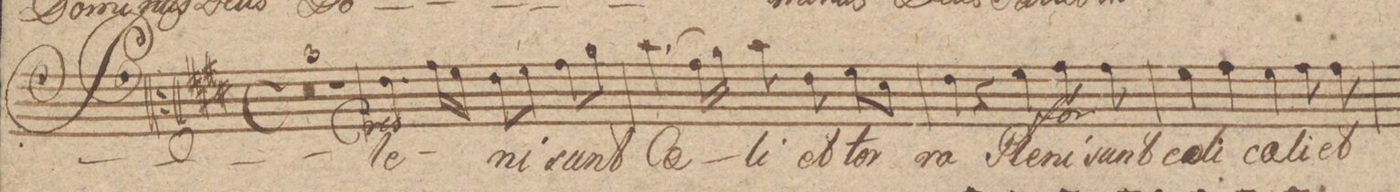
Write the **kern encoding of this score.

**kern	**text	**dynam
*I"Alto	*	*
*clefC3	*	*
*k[f#c#g#d#]	*	*
*met(c)	*	*
*M4/4	*	*
0r	.	.
=12	=12	=12
=13	=13	=13
1r	.	.
=14	=14	=14
4.e\	Ple-	<
16g#\LL	.	.
16f#\JJ	.	.
8e\L	-ni	.
8f#\J	.	.
8g#\L	sunt	.
8a\J	.	.
=15	=15	=15
4.b\	Cae-	.
(16g#\LL	.	.
16a\JJ)	.	.
8b\	-li	.
8e\	et	.
8f#\L	ter-	.
8d#\J	.	.
=16	=16	=16
4e\	-ra	.
4r	.	.
4f#\	ple-	.
8g#\	-ni	.
8g#\	sunt	.
=17	=17	=17
4f#\	cae-	.
4g#\	-li	.
4f#\	cae-	.
8g#\	-li	.
8g#\	et	.
=18	=18	=18
*-	*-	*-
